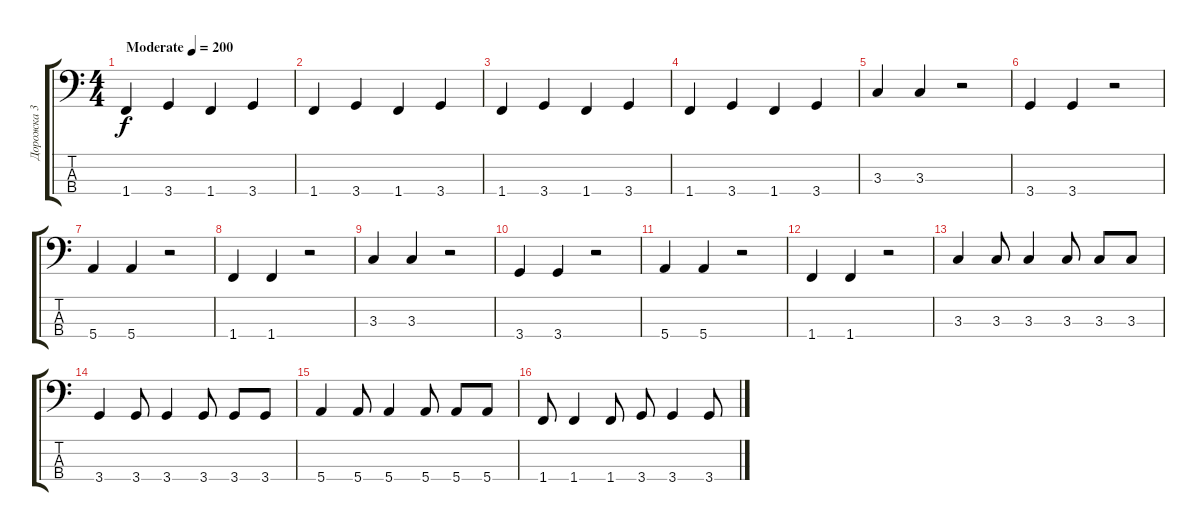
\track ("Дорожка 3" "Дорожка 3") {instrument electricbassfinger}
\staff {score tabs}
\tuning (G2 D2 A1 E1) {hide}
\ts (4 4)
\tempo (200 "Moderate")
\clef f4
\ks c
1.4.4{dy f instrument electricbassfinger} 3.4.4 1.4.4 3.4.4 |
1.4.4 3.4.4 1.4.4 3.4.4 |
1.4.4 3.4.4 1.4.4 3.4.4 |
1.4.4 3.4.4 1.4.4 3.4.4 |
3.3.4 3.3.4 r.2 |
3.4.4 3.4.4 r.2 |
5.4.4 5.4.4 r.2 |
1.4.4 1.4.4 r.2 |
3.3.4 3.3.4 r.2 |
3.4.4 3.4.4 r.2 |
5.4.4 5.4.4 r.2 |
1.4.4 1.4.4 r.2 |
3.3.4 3.3.8 3.3.4 3.3.8 3.3.8 3.3.8 |
3.4.4 3.4.8 3.4.4 3.4.8 3.4.8 3.4.8 |
5.4.4 5.4.8 5.4.4 5.4.8 5.4.8 5.4.8 |
1.4.8 1.4.4 1.4.8 3.4.8 3.4.4 3.4.8
